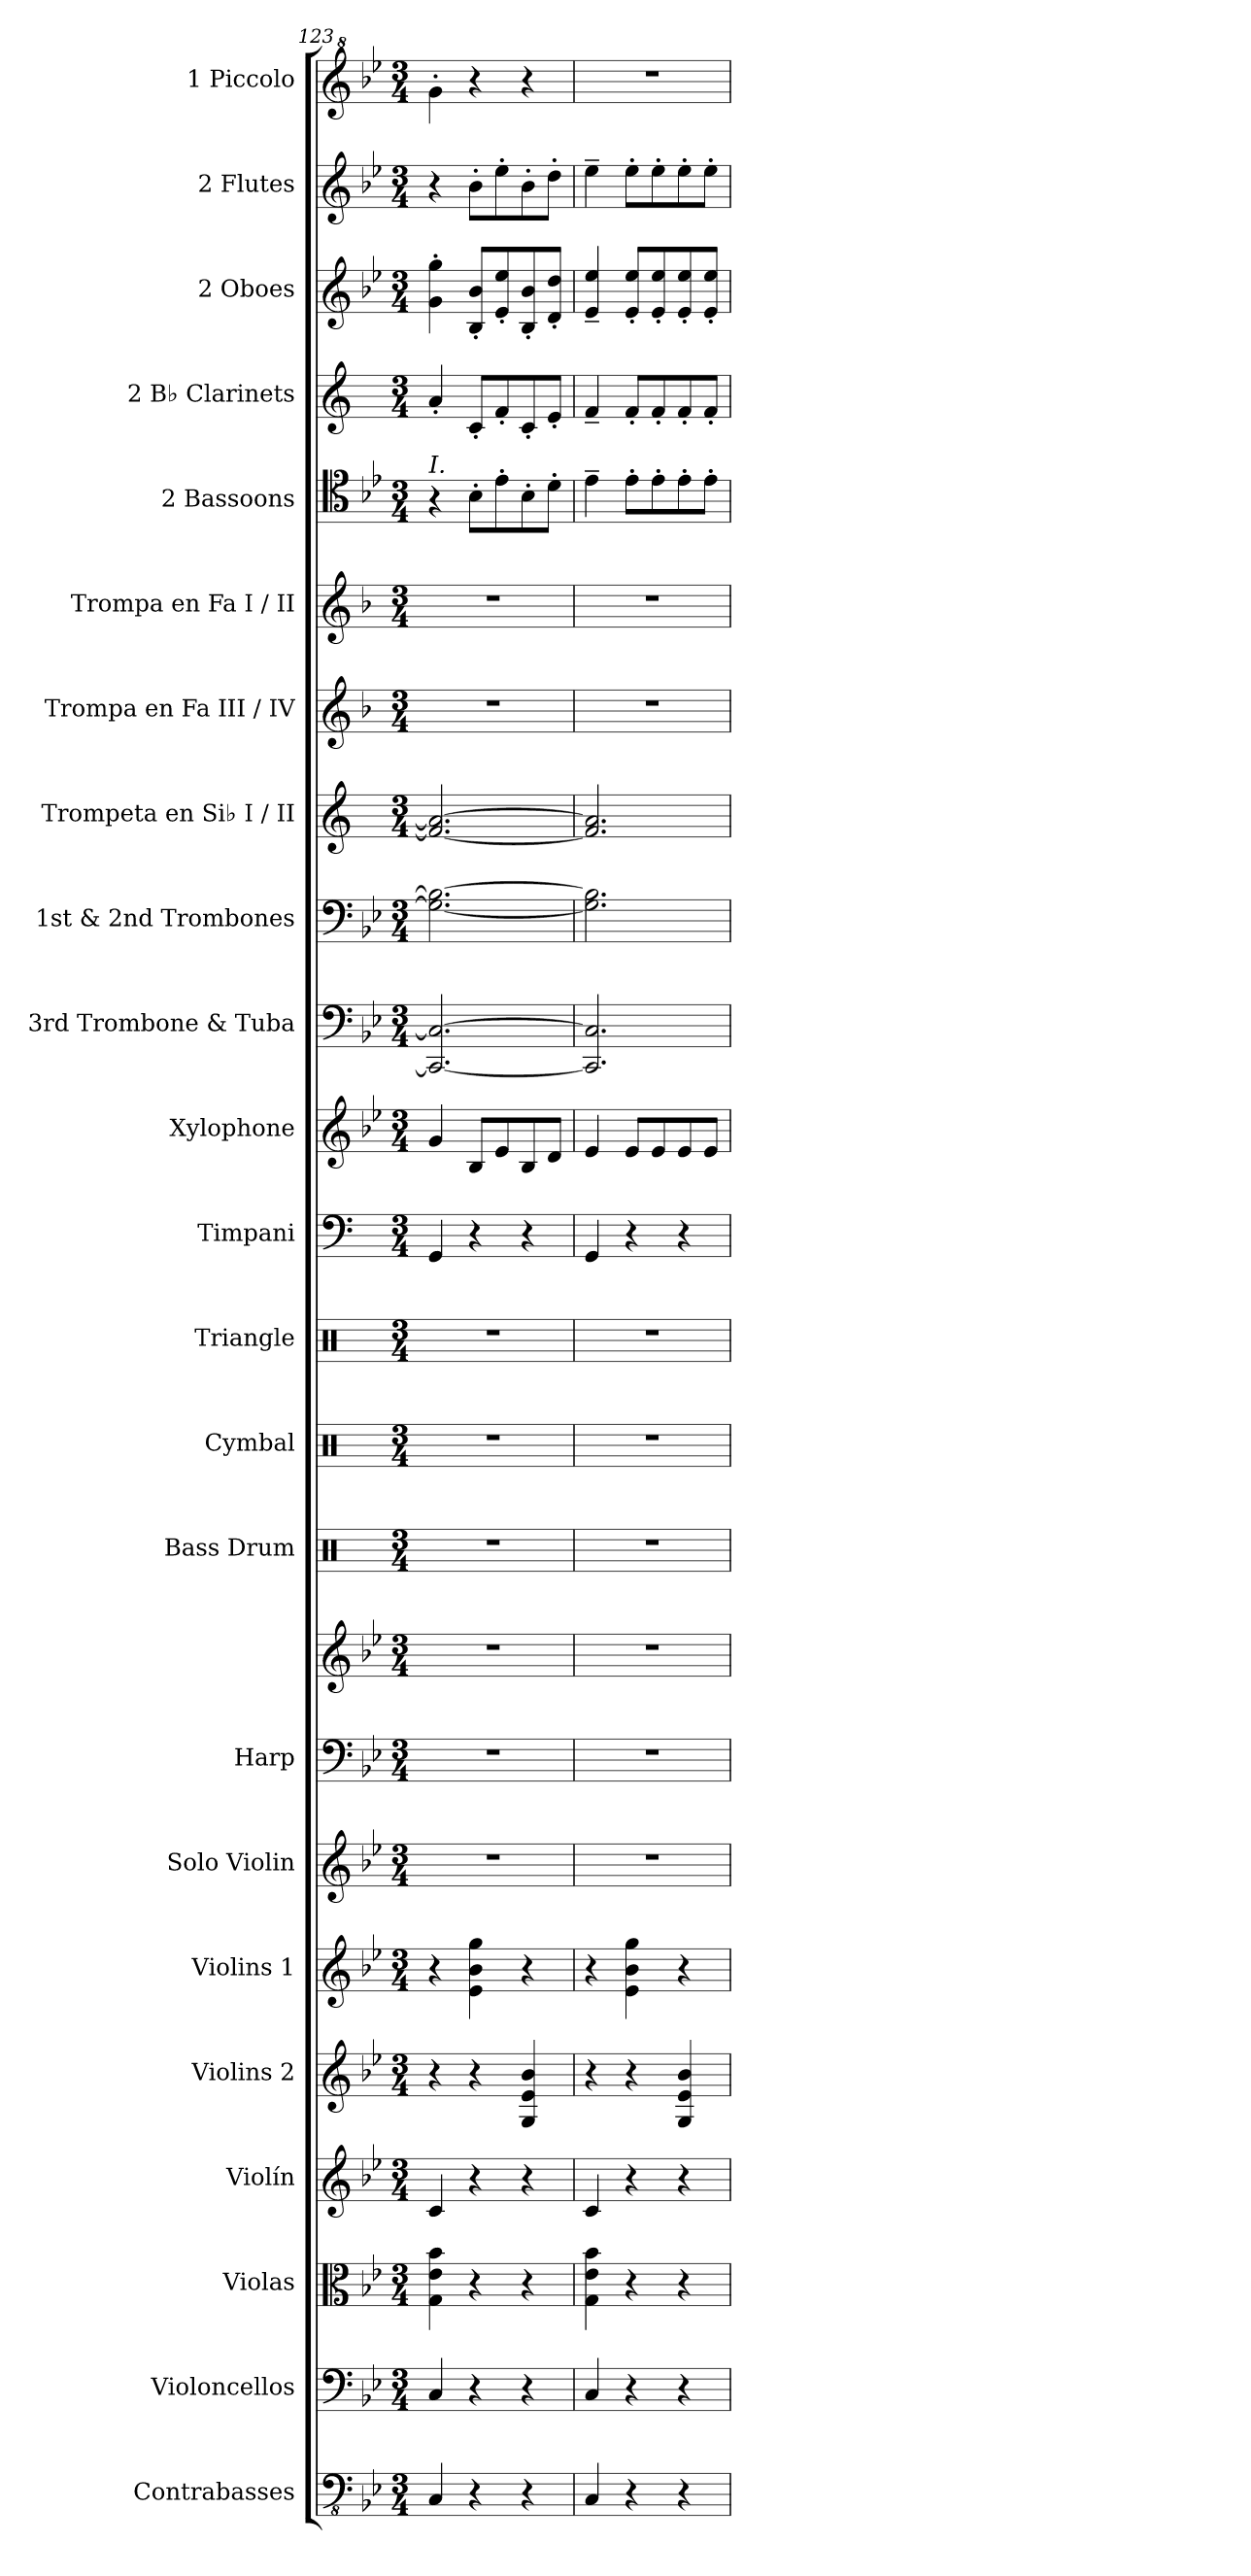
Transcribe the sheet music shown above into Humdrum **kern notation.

**kern	**kern	**kern	**kern	**kern	**kern	**kern	**kern	**kern	**kern	**kern	**kern	**kern	**kern	**kern	**kern	**kern	**kern	**kern	**kern	**kern	**kern	**kern	**kern
*part23	*part22	*part21	*part20	*part19	*part18	*part17	*part16	*part16	*part15	*part14	*part13	*part12	*part11	*part10	*part9	*part8	*part7	*part6	*part5	*part4	*part3	*part2	*part1
*staff24	*staff23	*staff22	*staff21	*staff20	*staff19	*staff18	*staff17	*staff16	*staff15	*staff14	*staff13	*staff12	*staff11	*staff10	*staff9	*staff8	*staff7	*staff6	*staff5	*staff4	*staff3	*staff2	*staff1
*I"Contrabasses	*I"Violoncellos	*I"Violas	*I"Violín	*I"Violins 2	*I"Violins 1	*I"Solo Violin	*I"Harp	*	*I"Bass Drum	*I"Cymbal	*I"Triangle	*I"Timpani	*I"Xylophone	*I"3rd Trombone     &amp; Tuba	*I"1st &amp; 2nd Trombones	*I"Trompeta en Si♭  I / II	*I"Trompa en Fa   III / IV	*I"Trompa en Fa I / II	*I"2 Bassoons	*I"2 B♭ Clarinets	*I"2 Oboes	*I"2 Flutes	*I"1 Piccolo
*I'Cbs.	*I'Vlcs.	*I'Vlas.	*I'Vln.	*I'Vlns. 2	*I'Vlns. 1	*I'S. Vln.	*I'Hrp.	*	*I'B. Dr.	*I'Cym.	*I'Trgl.	*I'Timp.	*I'Xyl.	*I'3rd Trb. &amp; Tba.	*I'1st &amp; 2nd    Trbs.	*I'Tpt. Si♭  I / II	*I'Trmp. Fa   III / IV	*I'Trmp. Fa I / II	*I'2 Bsns.	*I'2 B♭ Cls.	*I'2 Obs.	*I'2 Fls.	*I'1 Picc.
*clefFv4	*clefF4	*clefC3	*clefG2	*clefG2	*clefG2	*clefG2	*clefF4	*clefG2	*clefX	*clefX	*clefX	*clefF4	*clefG2	*clefF4	*clefF4	*clefG2	*clefG2	*clefG2	*clefC4	*clefG2	*clefG2	*clefG2	*clefG^2
*	*	*	*	*	*	*	*	*	*	*	*	*	*ITrd-7c-12	*	*	*ITrd1c2	*ITrd4c7	*ITrd4c7	*	*ITrd1c2	*	*	*ITrd-7c-12
*k[b-e-]	*k[b-e-]	*k[b-e-]	*k[b-e-]	*k[b-e-]	*k[b-e-]	*k[b-e-]	*k[b-e-]	*k[b-e-]	*k[]	*k[]	*k[]	*k[]	*k[b-e-]	*k[b-e-]	*k[b-e-]	*k[b-e-]	*k[b-e-]	*k[b-e-]	*k[b-e-]	*k[b-e-]	*k[b-e-]	*k[b-e-]	*k[b-e-]
*M3/4	*M3/4	*M3/4	*M3/4	*M3/4	*M3/4	*M3/4	*M3/4	*M3/4	*M3/4	*M3/4	*M3/4	*M3/4	*M3/4	*M3/4	*M3/4	*M3/4	*M3/4	*M3/4	*M3/4	*M3/4	*M3/4	*M3/4	*M3/4
=123	=123	=123	=123	=123	=123	=123	=123	=123	=123	=123	=123	=123	=123	=123	=123	=123	=123	=123	=123	=123	=123	=123	=123
!	!	!	!	!	!	!	!	!	!	!	!	!	!	!	!	!	!	!	!LO:TX:a:i:t=I.	!	!	!	!
4CC/	4C/	4G\ 4e-\ 4b-\	4c/	4r	4r	2.r	2.r	2.r	2.r	2.r	2.r	4GG/	4gg/	2.CC/_ 2.C/_	2.G\_ 2.B-\_	2.e-/_ 2.g/_	2.r	2.r	4r	4g'/	4g\' 4gg\'	4r	4ggg'\
4r	4r	4r	4r	4r	4e-\ 4b-\ 4gg\	.	.	.	.	.	.	4r	8b-/L	.	.	.	.	.	8B-'\L	8B-'/L	8B-/' 8b-/'L	8b-'\L	4r
.	.	.	.	.	.	.	.	.	.	.	.	.	8ee-/	.	.	.	.	.	8e-'\	8e-'/	8e-/' 8ee-/'	8ee-'\	.
4r	4r	4r	4r	4G/ 4e-/ 4b-/	4r	.	.	.	.	.	.	4r	8b-/	.	.	.	.	.	8B-'\	8B-'/	8B-/' 8b-/'	8b-'\	4r
.	.	.	.	.	.	.	.	.	.	.	.	.	8dd/J	.	.	.	.	.	8d'\J	8d'/J	8d/' 8dd/'J	8dd'\J	.
=124	=124	=124	=124	=124	=124	=124	=124	=124	=124	=124	=124	=124	=124	=124	=124	=124	=124	=124	=124	=124	=124	=124	=124
4CC/	4C/	4G\ 4e-\ 4b-\	4c/	4r	4r	2.r	2.r	2.r	2.r	2.r	2.r	4GG/	4ee-/	2.CC/] 2.C/]	2.G\] 2.B-\]	2.e-/] 2.g/]	2.r	2.r	4e-~\	4e-~/	4e-/~ 4ee-/~	4ee-~\	2.r
4r	4r	4r	4r	4r	4e-\ 4b-\ 4gg\	.	.	.	.	.	.	4r	8ee-/L	.	.	.	.	.	8e-'\L	8e-'/L	8e-/' 8ee-/'L	8ee-'\L	.
.	.	.	.	.	.	.	.	.	.	.	.	.	8ee-/	.	.	.	.	.	8e-'\	8e-'/	8e-/' 8ee-/'	8ee-'\	.
4r	4r	4r	4r	4G/ 4e-/ 4b-/	4r	.	.	.	.	.	.	4r	8ee-/	.	.	.	.	.	8e-'\	8e-'/	8e-/' 8ee-/'	8ee-'\	.
.	.	.	.	.	.	.	.	.	.	.	.	.	8ee-/J	.	.	.	.	.	8e-'\J	8e-'/J	8e-/' 8ee-/'J	8ee-'\J	.
=	=	=	=	=	=	=	=	=	=	=	=	=	=	=	=	=	=	=	=	=	=	=	=
*-	*-	*-	*-	*-	*-	*-	*-	*-	*-	*-	*-	*-	*-	*-	*-	*-	*-	*-	*-	*-	*-	*-	*-
